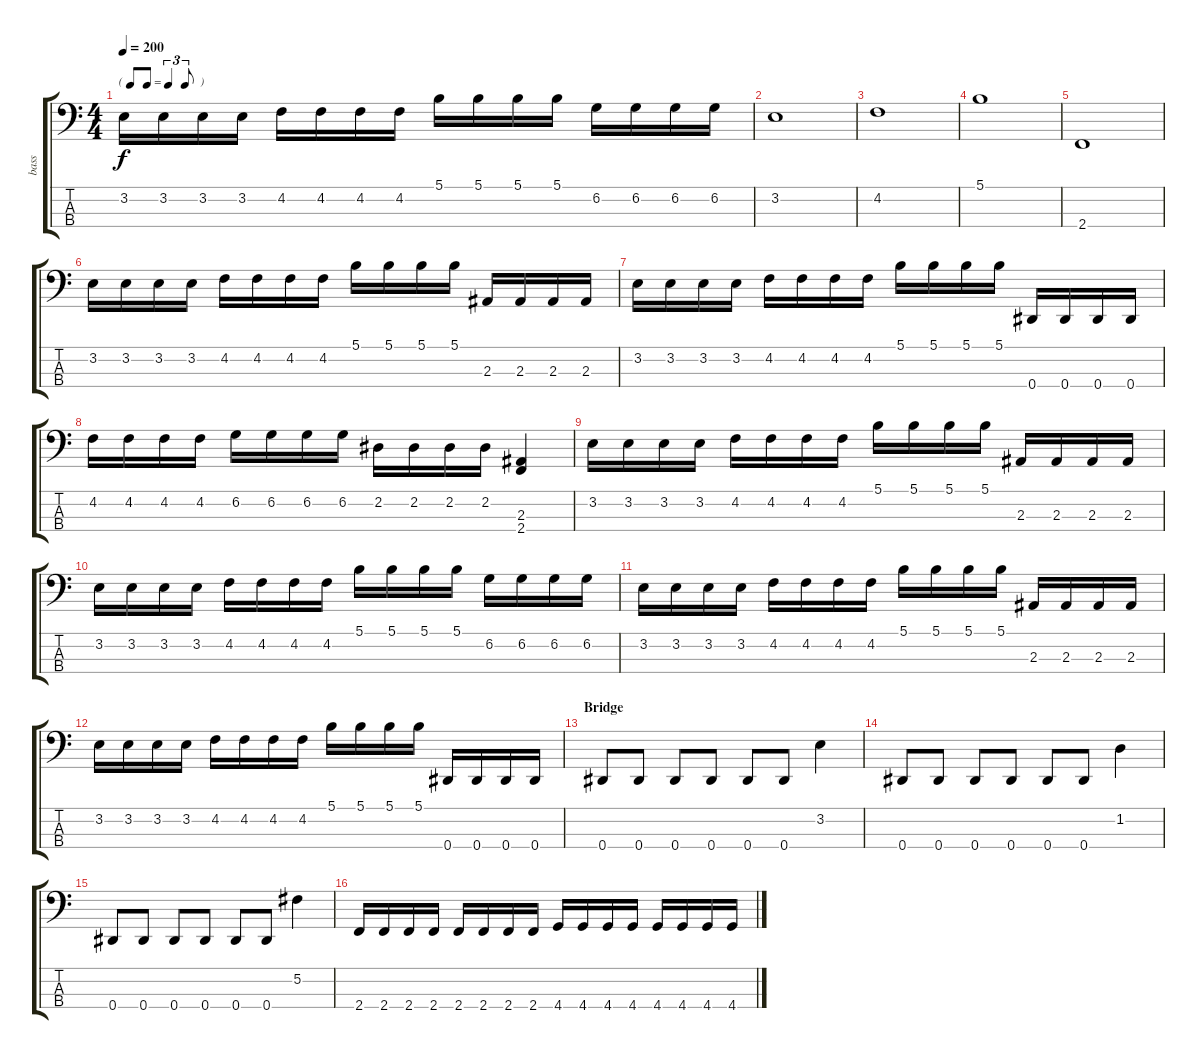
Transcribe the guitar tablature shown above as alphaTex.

\track ("bass" "bass") {instrument slapbass1}
\staff {score tabs}
\tuning (Gb2 Db2 Ab1 Eb1) {hide}
\ts (4 4)
\tf triplet8th
\tempo 200
\clef f4
\ks c
3.2.16{dy f} 3.2.16 3.2.16 3.2.16 4.2.16 4.2.16 4.2.16 4.2.16 5.1.16 5.1.16 5.1.16 5.1.16 6.2.16 6.2.16 6.2.16 6.2.16 |
3.2.1 |
4.2.1 |
5.1.1 |
2.4.1 |
3.2.16 3.2.16 3.2.16 3.2.16 4.2.16 4.2.16 4.2.16 4.2.16 5.1.16 5.1.16 5.1.16 5.1.16 2.3.16 2.3.16 2.3.16 2.3.16 |
3.2.16 3.2.16 3.2.16 3.2.16 4.2.16 4.2.16 4.2.16 4.2.16 5.1.16 5.1.16 5.1.16 5.1.16 0.4.16 0.4.16 0.4.16 0.4.16 |
4.2.16 4.2.16 4.2.16 4.2.16 6.2.16 6.2.16 6.2.16 6.2.16 2.2.16 2.2.16 2.2.16 2.2.16 (2.3 2.4).4 |
3.2.16 3.2.16 3.2.16 3.2.16 4.2.16 4.2.16 4.2.16 4.2.16 5.1.16 5.1.16 5.1.16 5.1.16 2.3.16 2.3.16 2.3.16 2.3.16 |
3.2.16 3.2.16 3.2.16 3.2.16 4.2.16 4.2.16 4.2.16 4.2.16 5.1.16 5.1.16 5.1.16 5.1.16 6.2.16 6.2.16 6.2.16 6.2.16 |
3.2.16 3.2.16 3.2.16 3.2.16 4.2.16 4.2.16 4.2.16 4.2.16 5.1.16 5.1.16 5.1.16 5.1.16 2.3.16 2.3.16 2.3.16 2.3.16 |
3.2.16 3.2.16 3.2.16 3.2.16 4.2.16 4.2.16 4.2.16 4.2.16 5.1.16 5.1.16 5.1.16 5.1.16 0.4.16 0.4.16 0.4.16 0.4.16 |
\section ("" "Bridge")
0.4.8 0.4.8 0.4.8 0.4.8 0.4.8 0.4.8 3.2.4 |
0.4.8 0.4.8 0.4.8 0.4.8 0.4.8 0.4.8 1.2.4 |
0.4.8 0.4.8 0.4.8 0.4.8 0.4.8 0.4.8 5.2.4 |
2.4.16 2.4.16 2.4.16 2.4.16 2.4.16 2.4.16 2.4.16 2.4.16 4.4.16 4.4.16 4.4.16 4.4.16 4.4.16 4.4.16 4.4.16 4.4.16
